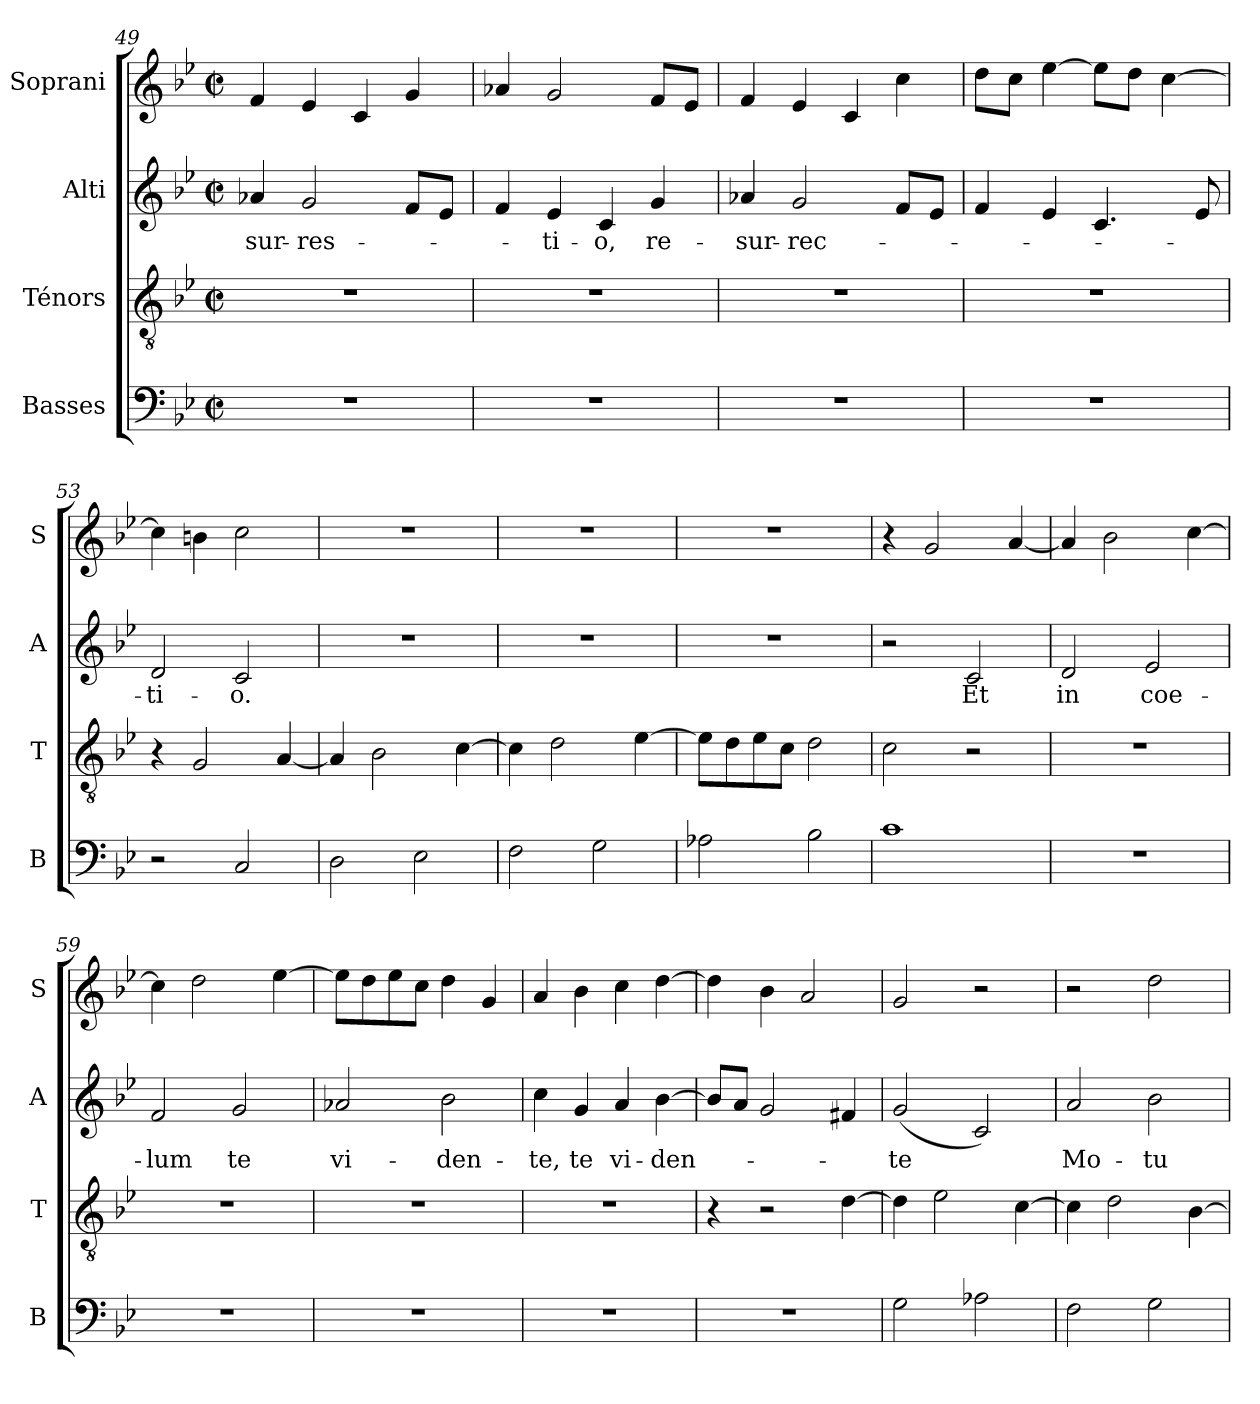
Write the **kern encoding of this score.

**kern	**kern	**kern	**text	**kern
*part4	*part3	*part2	*part2	*part1
*staff4	*staff3	*staff2	*staff2	*staff1
*I"Basses	*I"Ténors	*I"Alti	*	*I"Soprani
*I'B	*I'T	*I'A	*	*I'S
*clefF4	*clefGv2	*clefG2	*	*clefG2
*	*ITrd-7c-12	*	*	*
*k[b-e-]	*k[b-e-]	*k[b-e-]	*	*k[b-e-]
*M4/4	*M4/4	*M4/4	*	*M4/4
*met(c|)	*met(c|)	*met(c|)	*	*met(c|)
=49	=49	=49	=49	=49
!	!	!	!LO:LY:b	!
1r	1r	4a-X/	-sur-	4f/
!	!	!	!LO:LY:b	!
.	.	2g/	-res-	4e-/
.	.	.	.	4c/
.	.	8f/L	.	4g/
.	.	8e-/J	.	.
=50	=50	=50	=50	=50
1r	1r	4f/	.	4a-X/
!	!	!	!LO:LY:b	!
.	.	4e-/	-ti-	2g/
!	!	!	!LO:LY:b	!
.	.	4c/	-o,	.
!	!	!	!LO:LY:b	!
.	.	4g/	re-	8f/L
.	.	.	.	8e-/J
=51	=51	=51	=51	=51
!	!	!	!LO:LY:b	!
1r	1r	4a-X/	-sur-	4f/
!	!	!	!LO:LY:b	!
.	.	2g/	-rec-	4e-/
.	.	.	.	4c/
.	.	8f/L	.	4cc\
.	.	8e-/J	.	.
=52	=52	=52	=52	=52
1r	1r	4f/	.	8dd\L
.	.	.	.	8cc\J
.	.	4e-/	.	[4ee-\
.	.	4.c/	.	8ee-\L]
.	.	.	.	8dd\J
.	.	.	.	[4cc\
.	.	8e-/	.	.
!!LO:PB:g=z
=53	=53	=53	=53	=53
!	!	!	!LO:LY:b	!
2r	4r	2d/	-ti-	4cc\]
.	2g/	.	.	4bn\
!	!	!	!LO:LY:b	!
2C/	.	2c/	-o.	2cc\
.	[4a/	.	.	.
=54	=54	=54	=54	=54
2D\	4a/]	1r	.	1r
.	2b-\	.	.	.
2E-\	.	.	.	.
.	[4cc\	.	.	.
=55	=55	=55	=55	=55
2F\	4cc\]	1r	.	1r
.	2dd\	.	.	.
2G\	.	.	.	.
.	[4ee-\	.	.	.
=56	=56	=56	=56	=56
2A-X\	8ee-\L]	1r	.	1r
.	8dd\	.	.	.
.	8ee-\	.	.	.
.	8cc\J	.	.	.
2B-\	2dd\	.	.	.
=57	=57	=57	=57	=57
1c	2cc\	2r	.	4r
.	.	.	.	2g/
!	!	!	!LO:LY:b	!
.	2r	2c/	Et	.
.	.	.	.	[4a/
=58	=58	=58	=58	=58
!	!	!	!LO:LY:b	!
1r	1r	2d/	in	4a/]
.	.	.	.	2b-\
!	!	!	!LO:LY:b	!
.	.	2e-/	coe-	.
.	.	.	.	[4cc\
=59	=59	=59	=59	=59
!	!	!	!LO:LY:b	!
1r	1r	2f/	-lum	4cc\]
.	.	.	.	2dd\
!	!	!	!LO:LY:b	!
.	.	2g/	te	.
.	.	.	.	[4ee-\
=60	=60	=60	=60	=60
!	!	!	!LO:LY:b	!
1r	1r	2a-X/	vi-	8ee-\L]
.	.	.	.	8dd\
.	.	.	.	8ee-\
.	.	.	.	8cc\J
!	!	!	!LO:LY:b	!
.	.	2b-\	-den-	4dd\
.	.	.	.	4g/
=61	=61	=61	=61	=61
!	!	!	!LO:LY:b	!
1r	1r	4cc\	-te,	4a/
!	!	!	!LO:LY:b	!
.	.	4g/	te	4b-\
!	!	!	!LO:LY:b	!
.	.	4a/	vi-	4cc\
!	!	!	!LO:LY:b	!
.	.	[4b-\	-den-	[4dd\
!!LO:LB:g=z
=62	=62	=62	=62	=62
1r	4r	8b-/L]	.	4dd\]
.	.	8a/J	.	.
.	2r	2g/	.	4b-\
.	.	.	.	2a/
.	[4dd\	4f#X/	.	.
=63	=63	=63	=63	=63
!	!	!	!LO:LY:b	!
2G\	4dd\]	(<2g/	-te	2g/
.	2ee-\	.	.	.
2A-X\	.	2c/)	.	2r
.	[4cc\	.	.	.
=64	=64	=64	=64	=64
!	!	!	!LO:LY:b	!
2F\	4cc\]	2a/	Mo-	2r
.	2dd\	.	.	.
!	!	!	!LO:LY:b	!
2G\	.	2b-\	-tu	2dd\
.	[4b-\	.	.	.
=	=	=	=	=
*-	*-	*-	*-	*-
